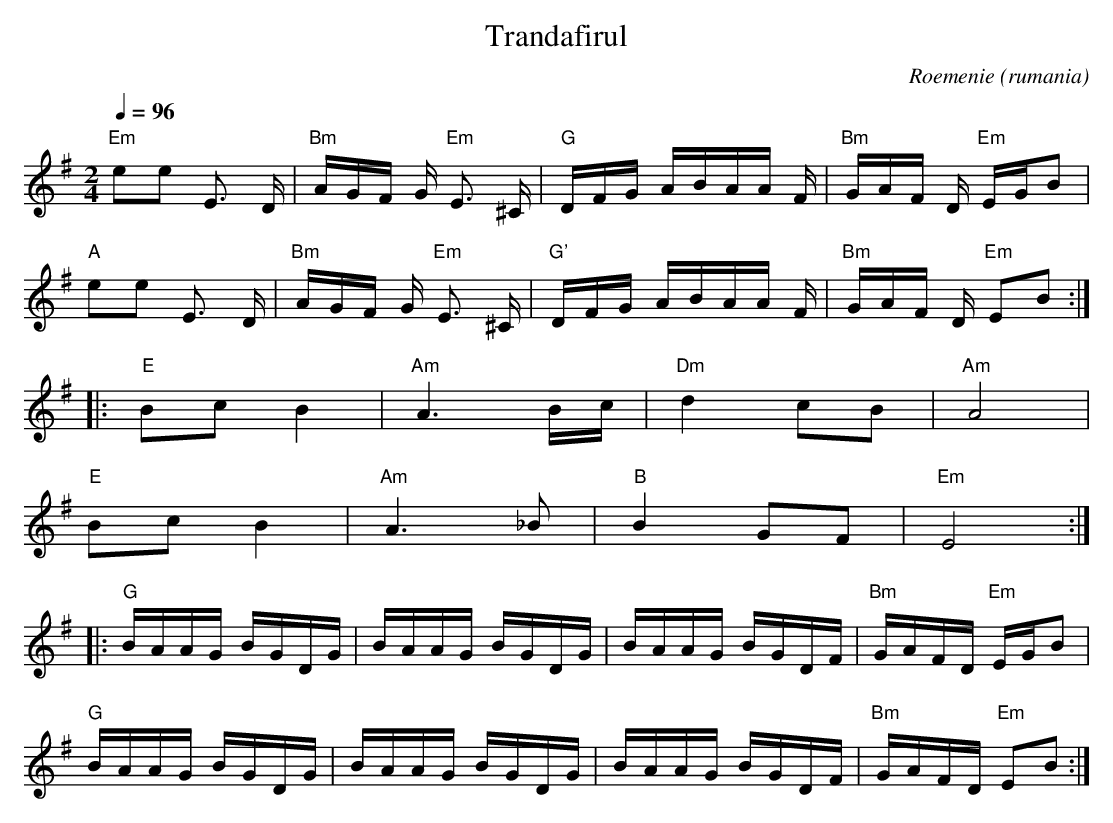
X:1
T:Trandafirul
O:rumania
C:Roemenie
M:2/4
L:1/8
Q:1/4=96
K:Em
V:1
"Em" ee E3/2 D/|"Bm" A/G/F/ G/"Em" E3/2 ^C/|"G" D/F/G/ A/B/A/A/ F/|"Bm" G/A/F/ D/"Em" E/G/B |
"A" ee E3/2 D/|"Bm" A/G/F/ G/"Em" E3/2 ^C/|"G'" D/F/G/ A/B/A/A/ F/|"Bm" G/A/F/ D/"Em" EB :| |:
"E" Bc B2 |"Am" A3 B/c/|"Dm" d2 cB |"Am" A4 |
"E" Bc B2 |"Am" A3 _B|"B" B2 GF |"Em" E4 :| |:
"G" B/A/A/G/ B/G/D/G/ |B/A/A/G/ B/G/D/G/ |B/A/A/G/ B/G/D/F/ |"Bm" G/A/F/D/ "Em" E/G/B |
"G" B/A/A/G/ B/G/D/G/ |B/A/A/G/ B/G/D/G/ |B/A/A/G/ B/G/D/F/ |"Bm" G/A/F/D/ "Em" EB :|
